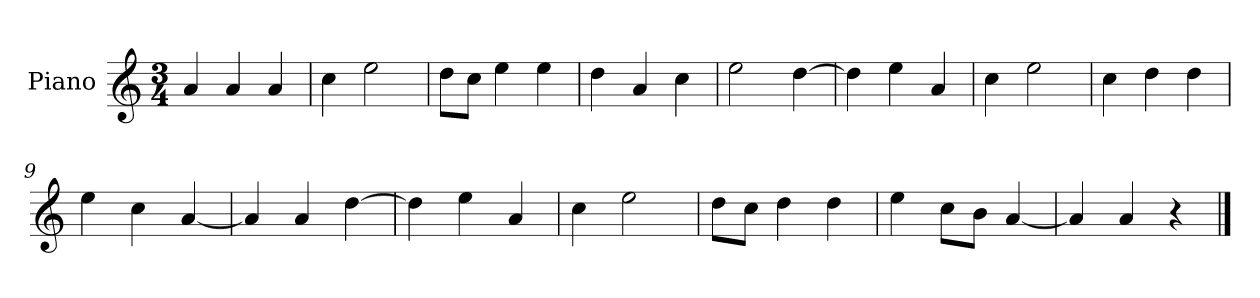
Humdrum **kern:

**kern
*part1
*staff1
*I"Piano
*I'P-no
*clefG2
*k[]
*M3/4
*MM175
=1
4a/
4a/
4a/
=2
4cc\
2ee\
=3
8dd\L
8cc\J
4ee\
4ee\
=4
4dd\
4a/
4cc\
=5
2ee\
[4dd\
=6
4dd\]
4ee\
4a/
=7
4cc\
2ee\
=8
4cc\
4dd\
4dd\
=9
4ee\
4cc\
[4a/
=10
4a/]
4a/
[4dd\
=11
4dd\]
4ee\
4a/
!!LO:LB:g=z
=12
4cc\
2ee\
=13
8dd\L
8cc\J
4dd\
4dd\
=14
4ee\
8cc\L
8b\J
[4a/
=15
4a/]
4a/
4r
==
*-
